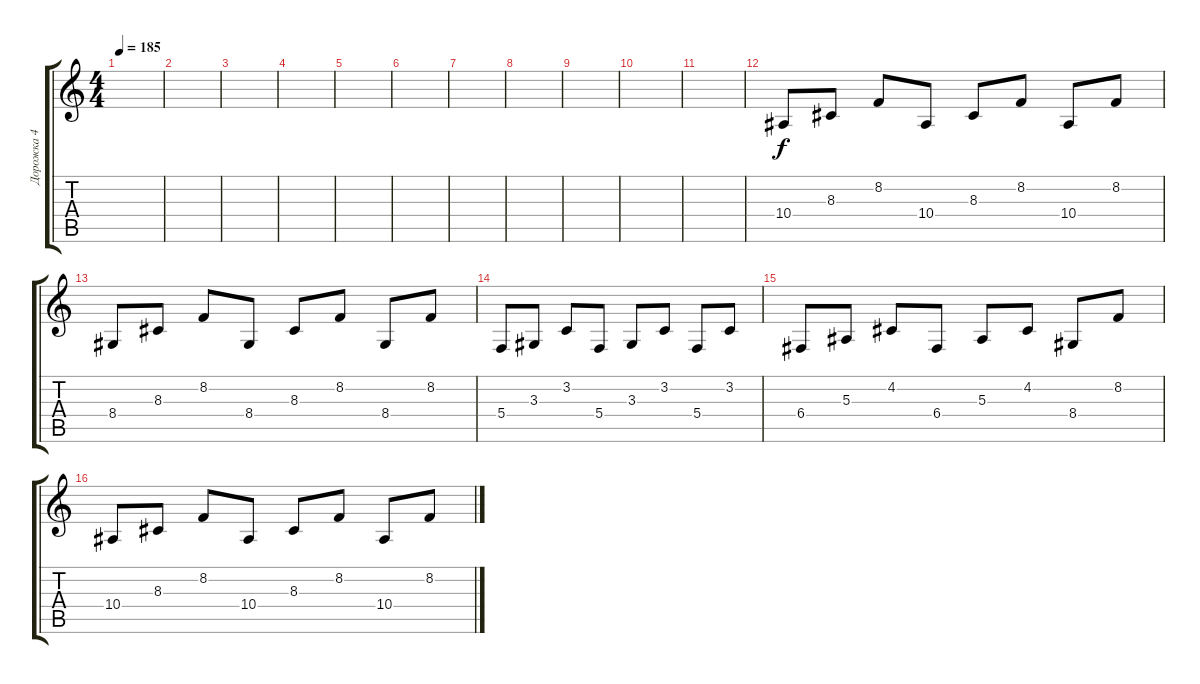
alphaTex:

\track ("Дорожка 4" "Дорожка 4") {instrument orchestralharp}
\staff {score tabs}
\tuning (D4 A3 F3 C3 G2 D2) {hide}
\ts (4 4)
\tempo 185
\clef g2
\ks c
|
|
|
|
|
|
|
|
|
|
|
10.4.8 8.3.8 8.2.8 10.4.8 8.3.8 8.2.8 10.4.8 8.2.8 |
8.4.8 8.3.8 8.2.8 8.4.8 8.3.8 8.2.8 8.4.8 8.2.8 |
5.4.8 3.3.8 3.2.8 5.4.8 3.3.8 3.2.8 5.4.8 3.2.8 |
6.4.8 5.3.8 4.2.8 6.4.8 5.3.8 4.2.8 8.4.8 8.2.8 |
10.4.8 8.3.8 8.2.8 10.4.8 8.3.8 8.2.8 10.4.8 8.2.8
